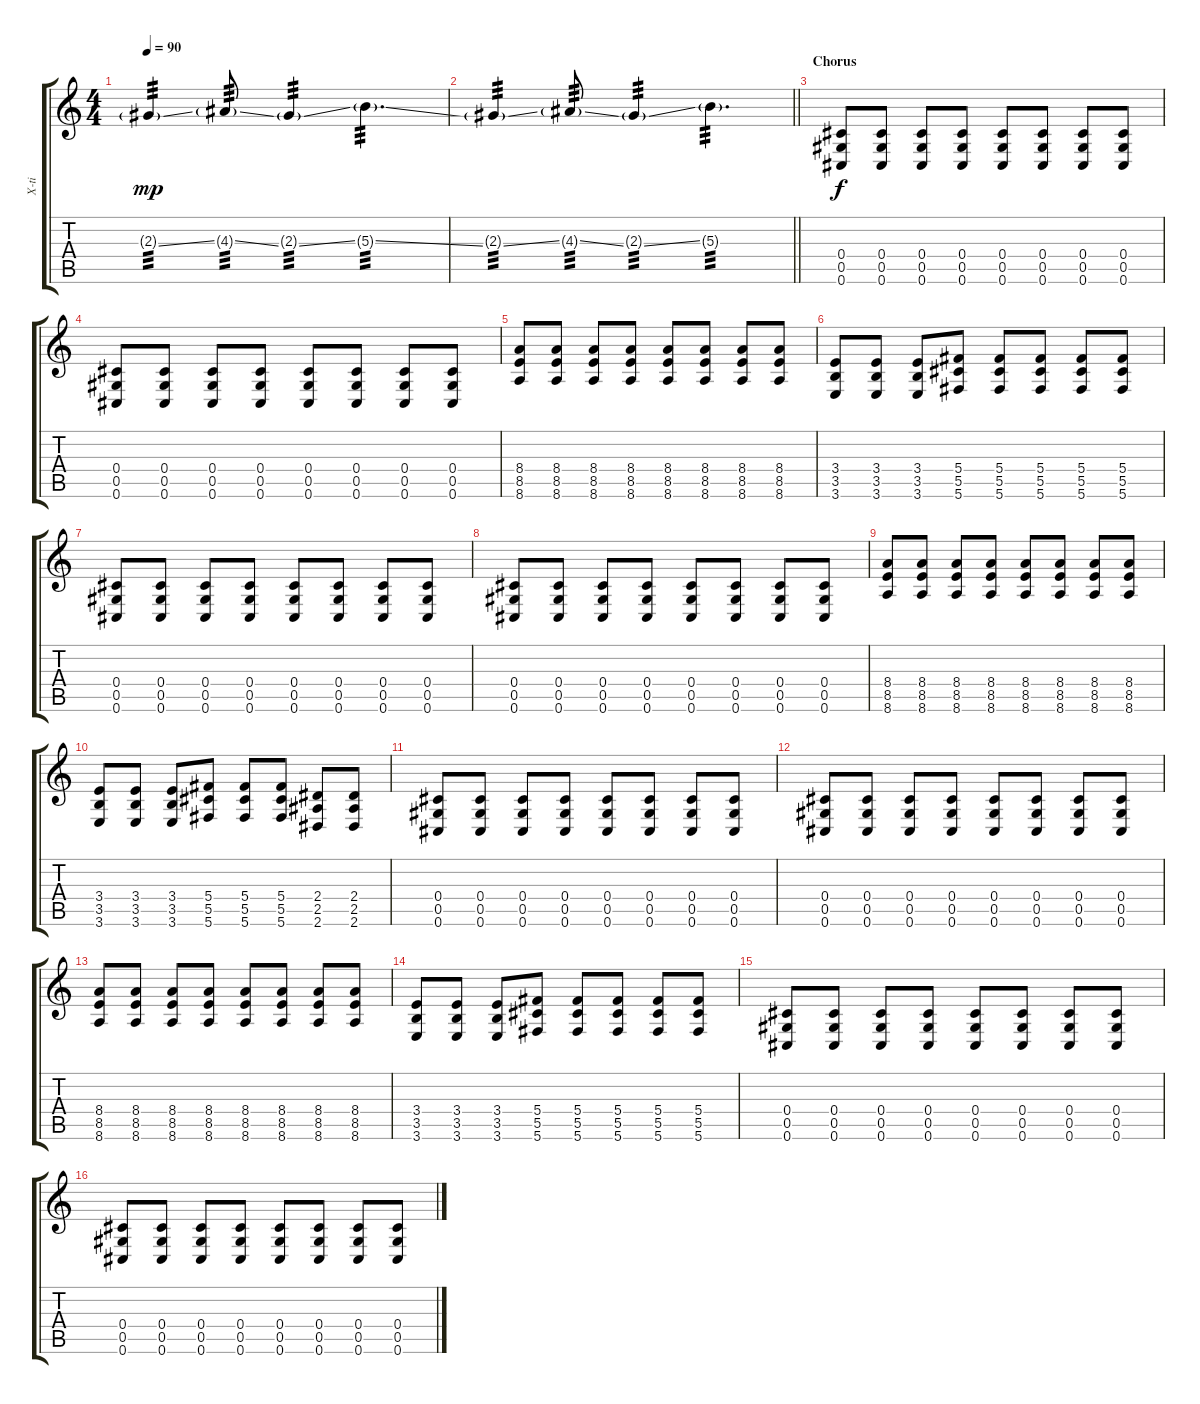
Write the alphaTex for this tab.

\track ("X-ti" "X-ti") {instrument distortionguitar}
\staff {score tabs}
\tuning (Eb4 Bb3 Gb3 Db3 Ab2 Db2) {hide}
\ts (4 4)
\tempo 90
\clef g2
\ks c
2.3{ss g}.4{tp 3 dy mp} 4.3{ss g}.8{tp 3} 2.3{ss g}.4{tp 3} 5.3{ss g}.4{d tp 3} |
\barLineRight lightlight
2.3{ss g}.4{tp 3} 4.3{ss g}.8{tp 3} 2.3{ss g}.4{tp 3} 5.3{g}.4{d tp 3} |
\section ("" "Chorus")
(0.4 0.5 0.6).8{dy f} (0.4 0.5 0.6).8 (0.4 0.5 0.6).8 (0.4 0.5 0.6).8 (0.4 0.5 0.6).8 (0.4 0.5 0.6).8 (0.4 0.5 0.6).8 (0.4 0.5 0.6).8 |
(0.4 0.5 0.6).8 (0.4 0.5 0.6).8 (0.4 0.5 0.6).8 (0.4 0.5 0.6).8 (0.4 0.5 0.6).8 (0.4 0.5 0.6).8 (0.4 0.5 0.6).8 (0.4 0.5 0.6).8 |
(8.4 8.5 8.6).8 (8.4 8.5 8.6).8 (8.4 8.5 8.6).8 (8.4 8.5 8.6).8 (8.4 8.5 8.6).8 (8.4 8.5 8.6).8 (8.4 8.5 8.6).8 (8.4 8.5 8.6).8 |
(3.4 3.5 3.6).8 (3.4 3.5 3.6).8 (3.4 3.5 3.6).8 (5.4 5.5 5.6).8 (5.4 5.5 5.6).8 (5.4 5.5 5.6).8 (5.4 5.5 5.6).8 (5.4 5.5 5.6).8 |
(0.4 0.5 0.6).8 (0.4 0.5 0.6).8 (0.4 0.5 0.6).8 (0.4 0.5 0.6).8 (0.4 0.5 0.6).8 (0.4 0.5 0.6).8 (0.4 0.5 0.6).8 (0.4 0.5 0.6).8 |
(0.4 0.5 0.6).8 (0.4 0.5 0.6).8 (0.4 0.5 0.6).8 (0.4 0.5 0.6).8 (0.4 0.5 0.6).8 (0.4 0.5 0.6).8 (0.4 0.5 0.6).8 (0.4 0.5 0.6).8 |
(8.4 8.5 8.6).8 (8.4 8.5 8.6).8 (8.4 8.5 8.6).8 (8.4 8.5 8.6).8 (8.4 8.5 8.6).8 (8.4 8.5 8.6).8 (8.4 8.5 8.6).8 (8.4 8.5 8.6).8 |
(3.4 3.5 3.6).8 (3.4 3.5 3.6).8 (3.4 3.5 3.6).8 (5.4 5.5 5.6).8 (5.4 5.5 5.6).8 (5.4 5.5 5.6).8 (2.4 2.5 2.6).8 (2.4 2.5 2.6).8 |
(0.4 0.5 0.6).8 (0.4 0.5 0.6).8 (0.4 0.5 0.6).8 (0.4 0.5 0.6).8 (0.4 0.5 0.6).8 (0.4 0.5 0.6).8 (0.4 0.5 0.6).8 (0.4 0.5 0.6).8 |
(0.4 0.5 0.6).8 (0.4 0.5 0.6).8 (0.4 0.5 0.6).8 (0.4 0.5 0.6).8 (0.4 0.5 0.6).8 (0.4 0.5 0.6).8 (0.4 0.5 0.6).8 (0.4 0.5 0.6).8 |
(8.4 8.5 8.6).8 (8.4 8.5 8.6).8 (8.4 8.5 8.6).8 (8.4 8.5 8.6).8 (8.4 8.5 8.6).8 (8.4 8.5 8.6).8 (8.4 8.5 8.6).8 (8.4 8.5 8.6).8 |
(3.4 3.5 3.6).8 (3.4 3.5 3.6).8 (3.4 3.5 3.6).8 (5.4 5.5 5.6).8 (5.4 5.5 5.6).8 (5.4 5.5 5.6).8 (5.4 5.5 5.6).8 (5.4 5.5 5.6).8 |
(0.4 0.5 0.6).8 (0.4 0.5 0.6).8 (0.4 0.5 0.6).8 (0.4 0.5 0.6).8 (0.4 0.5 0.6).8 (0.4 0.5 0.6).8 (0.4 0.5 0.6).8 (0.4 0.5 0.6).8 |
(0.4 0.5 0.6).8 (0.4 0.5 0.6).8 (0.4 0.5 0.6).8 (0.4 0.5 0.6).8 (0.4 0.5 0.6).8 (0.4 0.5 0.6).8 (0.4 0.5 0.6).8 (0.4 0.5 0.6).8
